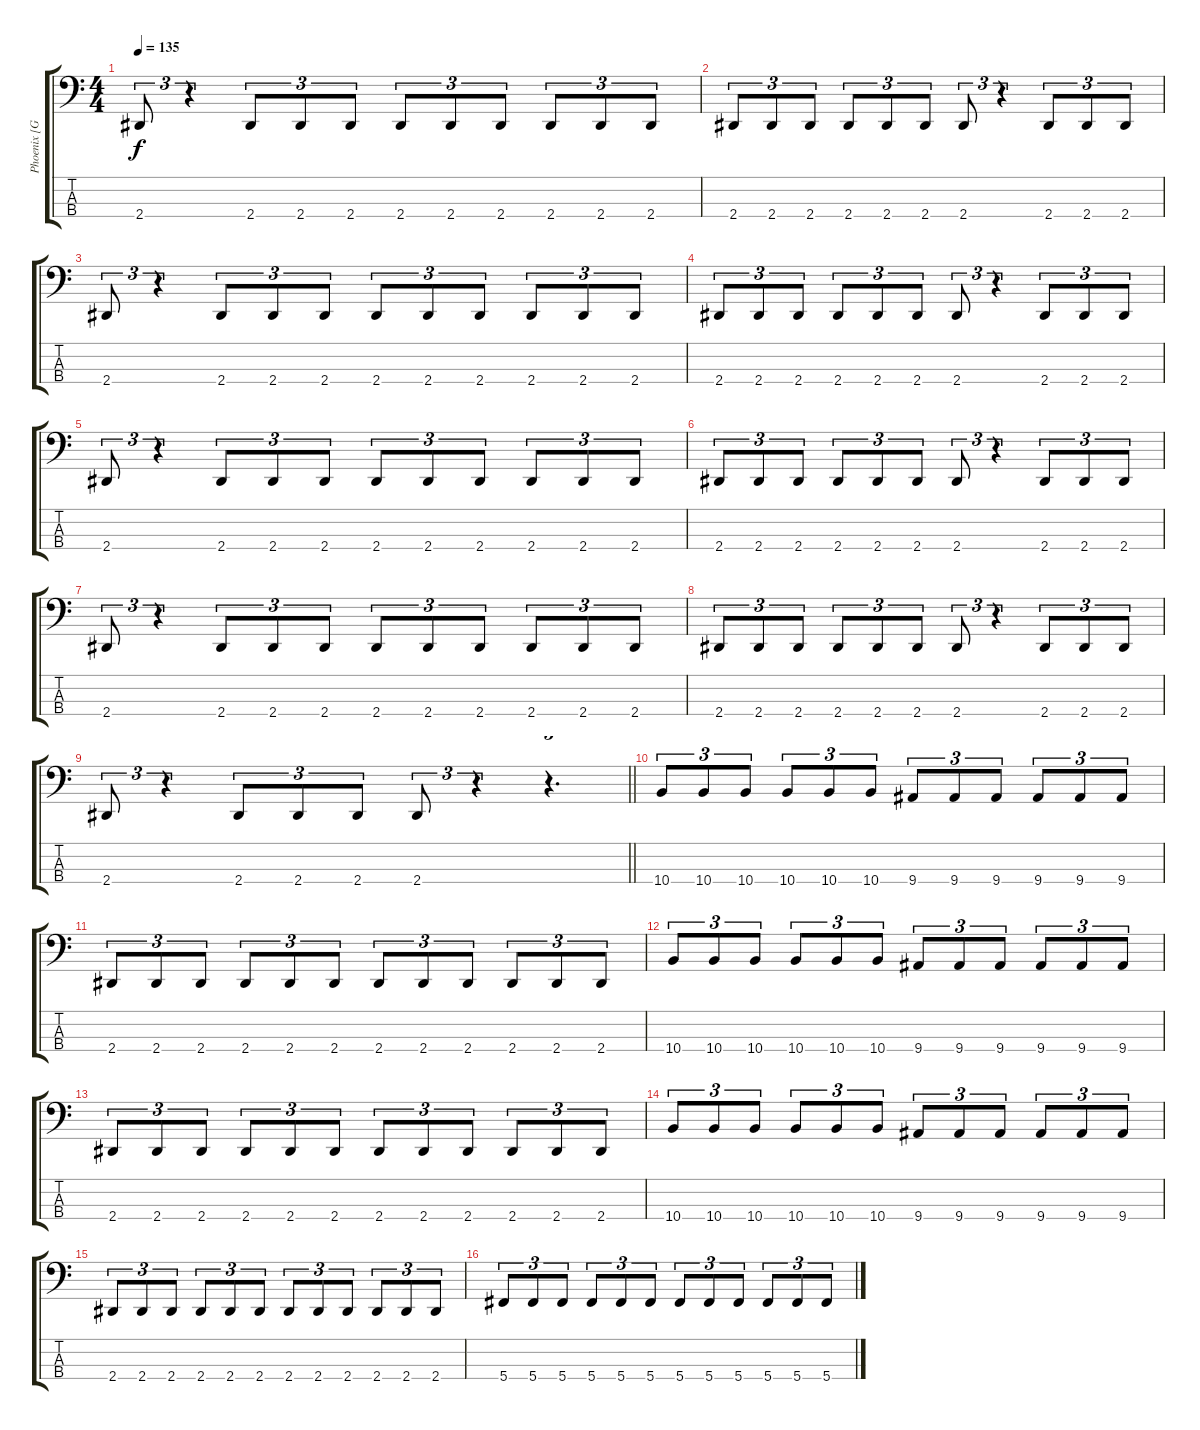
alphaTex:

\track ("Phoenix [Guitar]" "Phoenix [G") {instrument electricbassfinger}
\staff {score tabs}
\tuning (Gb2 Db2 Ab1 Db1) {hide}
\ts (4 4)
\tempo 135
\clef f4
\ks c
2.4.8{tu (3 2) dy f} r.4{tu (3 2)} 2.4.8{tu (3 2)} 2.4.8{tu (3 2)} 2.4.8{tu (3 2)} 2.4.8{tu (3 2)} 2.4.8{tu (3 2)} 2.4.8{tu (3 2)} 2.4.8{tu (3 2)} 2.4.8{tu (3 2)} 2.4.8{tu (3 2)} |
2.4.8{tu (3 2)} 2.4.8{tu (3 2)} 2.4.8{tu (3 2)} 2.4.8{tu (3 2)} 2.4.8{tu (3 2)} 2.4.8{tu (3 2)} 2.4.8{tu (3 2)} r.4{tu (3 2)} 2.4.8{tu (3 2)} 2.4.8{tu (3 2)} 2.4.8{tu (3 2)} |
2.4.8{tu (3 2)} r.4{tu (3 2)} 2.4.8{tu (3 2)} 2.4.8{tu (3 2)} 2.4.8{tu (3 2)} 2.4.8{tu (3 2)} 2.4.8{tu (3 2)} 2.4.8{tu (3 2)} 2.4.8{tu (3 2)} 2.4.8{tu (3 2)} 2.4.8{tu (3 2)} |
2.4.8{tu (3 2)} 2.4.8{tu (3 2)} 2.4.8{tu (3 2)} 2.4.8{tu (3 2)} 2.4.8{tu (3 2)} 2.4.8{tu (3 2)} 2.4.8{tu (3 2)} r.4{tu (3 2)} 2.4.8{tu (3 2)} 2.4.8{tu (3 2)} 2.4.8{tu (3 2)} |
2.4.8{tu (3 2)} r.4{tu (3 2)} 2.4.8{tu (3 2)} 2.4.8{tu (3 2)} 2.4.8{tu (3 2)} 2.4.8{tu (3 2)} 2.4.8{tu (3 2)} 2.4.8{tu (3 2)} 2.4.8{tu (3 2)} 2.4.8{tu (3 2)} 2.4.8{tu (3 2)} |
2.4.8{tu (3 2)} 2.4.8{tu (3 2)} 2.4.8{tu (3 2)} 2.4.8{tu (3 2)} 2.4.8{tu (3 2)} 2.4.8{tu (3 2)} 2.4.8{tu (3 2)} r.4{tu (3 2)} 2.4.8{tu (3 2)} 2.4.8{tu (3 2)} 2.4.8{tu (3 2)} |
2.4.8{tu (3 2)} r.4{tu (3 2)} 2.4.8{tu (3 2)} 2.4.8{tu (3 2)} 2.4.8{tu (3 2)} 2.4.8{tu (3 2)} 2.4.8{tu (3 2)} 2.4.8{tu (3 2)} 2.4.8{tu (3 2)} 2.4.8{tu (3 2)} 2.4.8{tu (3 2)} |
2.4.8{tu (3 2)} 2.4.8{tu (3 2)} 2.4.8{tu (3 2)} 2.4.8{tu (3 2)} 2.4.8{tu (3 2)} 2.4.8{tu (3 2)} 2.4.8{tu (3 2)} r.4{tu (3 2)} 2.4.8{tu (3 2)} 2.4.8{tu (3 2)} 2.4.8{tu (3 2)} |
\barLineRight lightlight
2.4.8{tu (3 2)} r.4{tu (3 2)} 2.4.8{tu (3 2)} 2.4.8{tu (3 2)} 2.4.8{tu (3 2)} 2.4.8{tu (3 2)} r.4{tu (3 2)} r.4{d tu (3 2)} |
10.4.8{tu (3 2)} 10.4.8{tu (3 2)} 10.4.8{tu (3 2)} 10.4.8{tu (3 2)} 10.4.8{tu (3 2)} 10.4.8{tu (3 2)} 9.4.8{tu (3 2)} 9.4.8{tu (3 2)} 9.4.8{tu (3 2)} 9.4.8{tu (3 2)} 9.4.8{tu (3 2)} 9.4.8{tu (3 2)} |
2.4.8{tu (3 2)} 2.4.8{tu (3 2)} 2.4.8{tu (3 2)} 2.4.8{tu (3 2)} 2.4.8{tu (3 2)} 2.4.8{tu (3 2)} 2.4.8{tu (3 2)} 2.4.8{tu (3 2)} 2.4.8{tu (3 2)} 2.4.8{tu (3 2)} 2.4.8{tu (3 2)} 2.4.8{tu (3 2)} |
10.4.8{tu (3 2)} 10.4.8{tu (3 2)} 10.4.8{tu (3 2)} 10.4.8{tu (3 2)} 10.4.8{tu (3 2)} 10.4.8{tu (3 2)} 9.4.8{tu (3 2)} 9.4.8{tu (3 2)} 9.4.8{tu (3 2)} 9.4.8{tu (3 2)} 9.4.8{tu (3 2)} 9.4.8{tu (3 2)} |
2.4.8{tu (3 2)} 2.4.8{tu (3 2)} 2.4.8{tu (3 2)} 2.4.8{tu (3 2)} 2.4.8{tu (3 2)} 2.4.8{tu (3 2)} 2.4.8{tu (3 2)} 2.4.8{tu (3 2)} 2.4.8{tu (3 2)} 2.4.8{tu (3 2)} 2.4.8{tu (3 2)} 2.4.8{tu (3 2)} |
10.4.8{tu (3 2)} 10.4.8{tu (3 2)} 10.4.8{tu (3 2)} 10.4.8{tu (3 2)} 10.4.8{tu (3 2)} 10.4.8{tu (3 2)} 9.4.8{tu (3 2)} 9.4.8{tu (3 2)} 9.4.8{tu (3 2)} 9.4.8{tu (3 2)} 9.4.8{tu (3 2)} 9.4.8{tu (3 2)} |
2.4.8{tu (3 2)} 2.4.8{tu (3 2)} 2.4.8{tu (3 2)} 2.4.8{tu (3 2)} 2.4.8{tu (3 2)} 2.4.8{tu (3 2)} 2.4.8{tu (3 2)} 2.4.8{tu (3 2)} 2.4.8{tu (3 2)} 2.4.8{tu (3 2)} 2.4.8{tu (3 2)} 2.4.8{tu (3 2)} |
5.4.8{tu (3 2)} 5.4.8{tu (3 2)} 5.4.8{tu (3 2)} 5.4.8{tu (3 2)} 5.4.8{tu (3 2)} 5.4.8{tu (3 2)} 5.4.8{tu (3 2)} 5.4.8{tu (3 2)} 5.4.8{tu (3 2)} 5.4.8{tu (3 2)} 5.4.8{tu (3 2)} 5.4.8{tu (3 2)}
